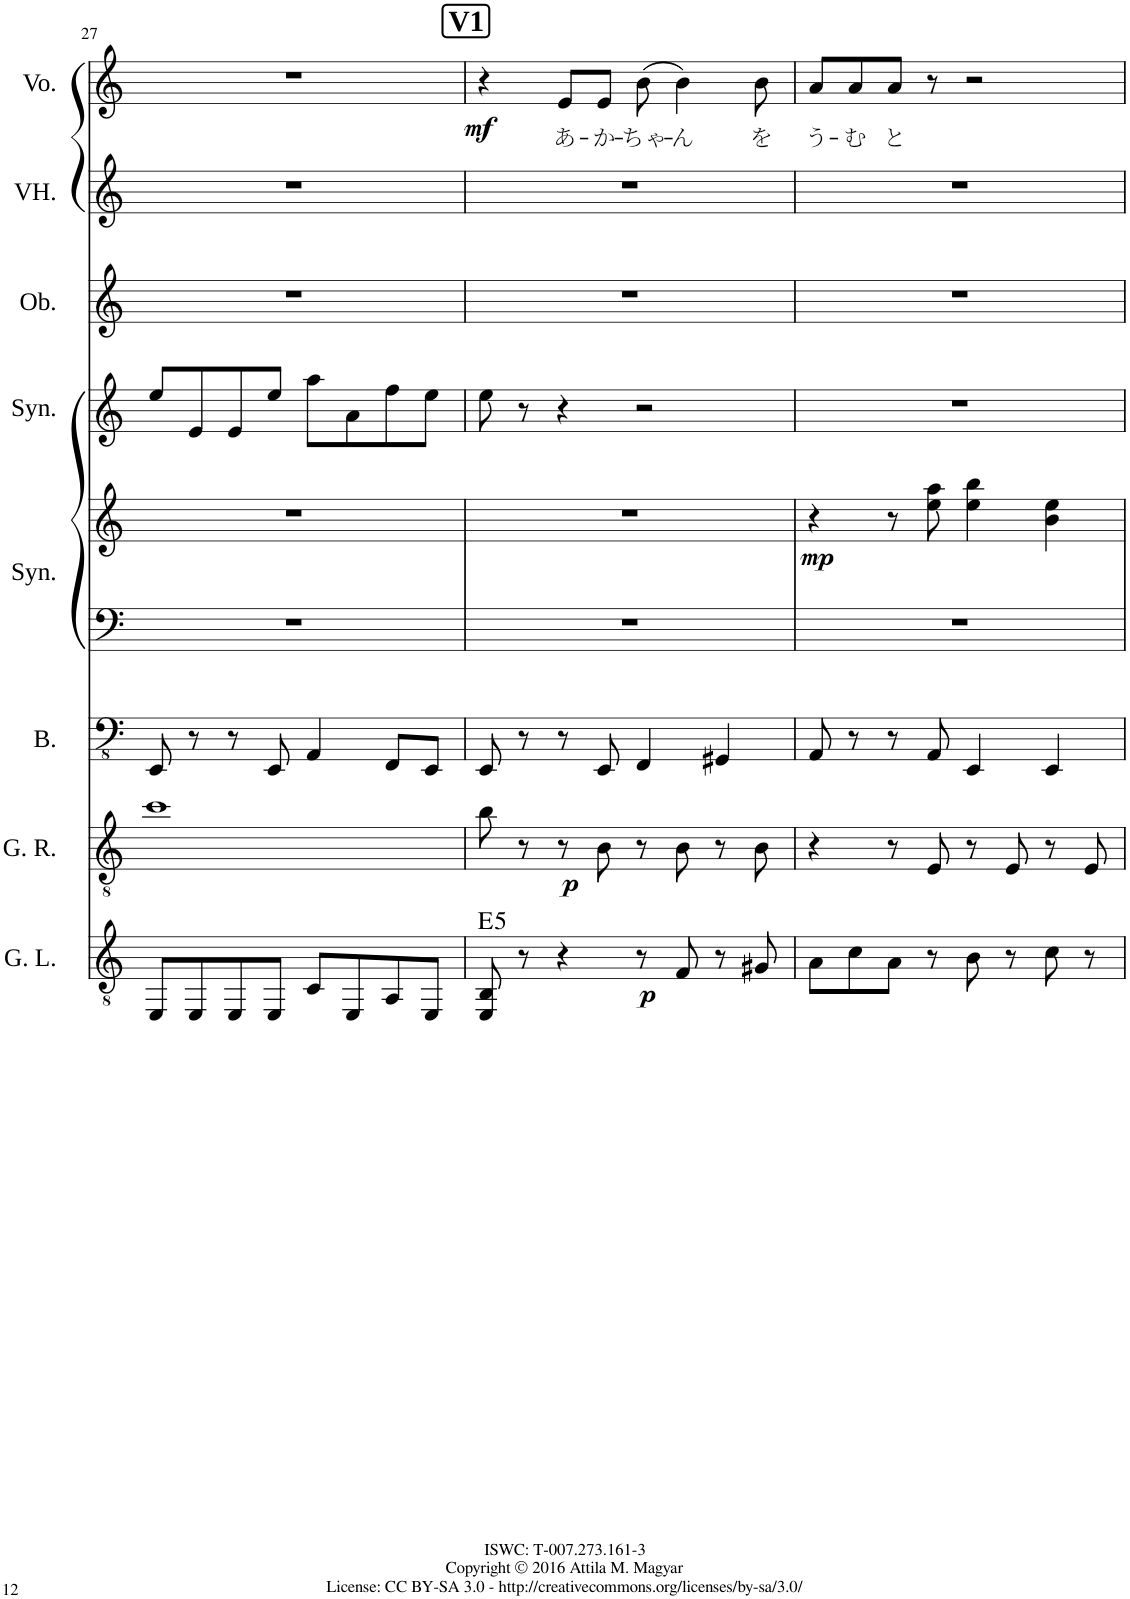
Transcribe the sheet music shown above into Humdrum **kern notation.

**kern	**dynam	**harte	**kern	**dynam	**kern	**kern	**kern	**dynam	**kern	**kern	**kern	**kern	**text	**dynam
*part8	*part8	*part8	*part7	*part7	*part6	*part5	*part5	*part5	*part4	*part3	*part2	*part1	*part1	*part1
*staff9	*staff9	*	*staff8	*staff8	*staff7	*staff6	*staff5	*staff5/6	*staff4	*staff3	*staff2	*staff1	*staff1	*staff1
*I"Guitar Left	*	*	*I"Guitar Right	*	*I"Bass	*I"Synthesizer	*	*	*I"Synthesizer	*I"Oboe	*I"Voice Harmony	*I"Voice	*	*
*I'G. L.	*	*	*I'G. R.	*	*I'B.	*I'Syn.	*	*	*I'Syn.	*I'Ob.	*I'VH.	*I'Vo.	*	*
!!LO:PB:g=z
*clefGv2	*	*	*clefGv2	*	*clefFv4	*clefF4	*clefG2	*	*clefG2	*clefG2	*clefG2	*clefG2	*	*
*k[]	*	*	*k[]	*	*k[]	*k[]	*k[]	*	*k[]	*k[]	*k[]	*k[]	*	*
=27	=27	=27	=27	=27	=27	=27	=27	=27	=27	=27	=27	=27	=27	=27
8EE/L	.	.	1cc	.	8EEE/	1r	1r	.	8ee/L	1r	1r	1r	.	.
8EE/	.	.	.	.	8r	.	.	.	8e/	.	.	.	.	.
8EE/	.	.	.	.	8r	.	.	.	8e/	.	.	.	.	.
8EE/J	.	.	.	.	8EEE/	.	.	.	8ee/J	.	.	.	.	.
8C/L	.	.	.	.	4AAA/	.	.	.	8aa\L	.	.	.	.	.
8EE/	.	.	.	.	.	.	.	.	8a\	.	.	.	.	.
8AA/	.	.	.	.	8FFF/L	.	.	.	8ff\	.	.	.	.	.
8EE/J	.	.	.	.	8EEE/J	.	.	.	8ee\J	.	.	.	.	.
!!LO:REH:place=s1:a:B:cj:fs=14:t=V1
=28	=28	=28	=28	=28	=28	=28	=28	=28	=28	=28	=28	=28	=28	=28
!	!	!LO:H:kt=5	!	!	!	!	!	!	!	!	!	!	!	!LO:DY:b
8EE/ 8BB/	.	E:(1,5)	8b\	.	8EEE/	1r	1r	.	8ee\	1r	1r	4r	.	mf
8r	.	.	8r	.	8r	.	.	.	8r	.	.	.	.	.
!	!	!	!	!LO:DY:b	!	!	!	!	!	!	!	!	!LO:LY:b	!
4r	.	.	8r	p	8r	.	.	.	4r	.	.	8e/L	あ-	.
!	!	!	!	!	!	!	!	!	!	!	!	!	!LO:LY:b	!
.	.	.	8B\	.	8EEE/	.	.	.	.	.	.	8e/J	-か-	.
!	!LO:DY:b	!	!	!	!	!	!	!	!	!	!	!	!LO:LY:b	!
8r	p	.	8r	.	4FFF/	.	.	.	2r	.	.	(8b\	-ちゃ-	.
!	!	!	!	!	!	!	!	!	!	!	!	!	!LO:LY:b	!
8F/	.	.	8B\	.	.	.	.	.	.	.	.	4b\)	-ん	.
8r	.	.	8r	.	4GGG#X/	.	.	.	.	.	.	.	.	.
!	!	!	!	!	!	!	!	!	!	!	!	!	!LO:LY:b	!
8G#X/	.	.	8B\	.	.	.	.	.	.	.	.	8b\	を	.
=29	=29	=29	=29	=29	=29	=29	=29	=29	=29	=29	=29	=29	=29	=29
!	!	!	!	!	!	!	!	!LO:DY:b	!	!	!	!	!LO:LY:b	!
8A\L	.	.	4r	.	8AAA/	1r	4r	mp	1r	1r	1r	8a/L	う-	.
!	!	!	!	!	!	!	!	!	!	!	!	!	!LO:LY:b	!
8c\	.	.	.	.	8r	.	.	.	.	.	.	8a/	-む	.
!	!	!	!	!	!	!	!	!	!	!	!	!	!LO:LY:b	!
8A\J	.	.	8r	.	8r	.	8r	.	.	.	.	8a/J	と	.
8r	.	.	8E/	.	8AAA/	.	8ee\ 8aa\	.	.	.	.	8r	.	.
8B\	.	.	8r	.	4EEE/	.	4ee\ 4bb\	.	.	.	.	2r	.	.
8r	.	.	8E/	.	.	.	.	.	.	.	.	.	.	.
8c\	.	.	8r	.	4EEE/	.	4b\ 4ee\	.	.	.	.	.	.	.
8r	.	.	8E/	.	.	.	.	.	.	.	.	.	.	.
=	=	=	=	=	=	=	=	=	=	=	=	=	=	=
*-	*-	*-	*-	*-	*-	*-	*-	*-	*-	*-	*-	*-	*-	*-
